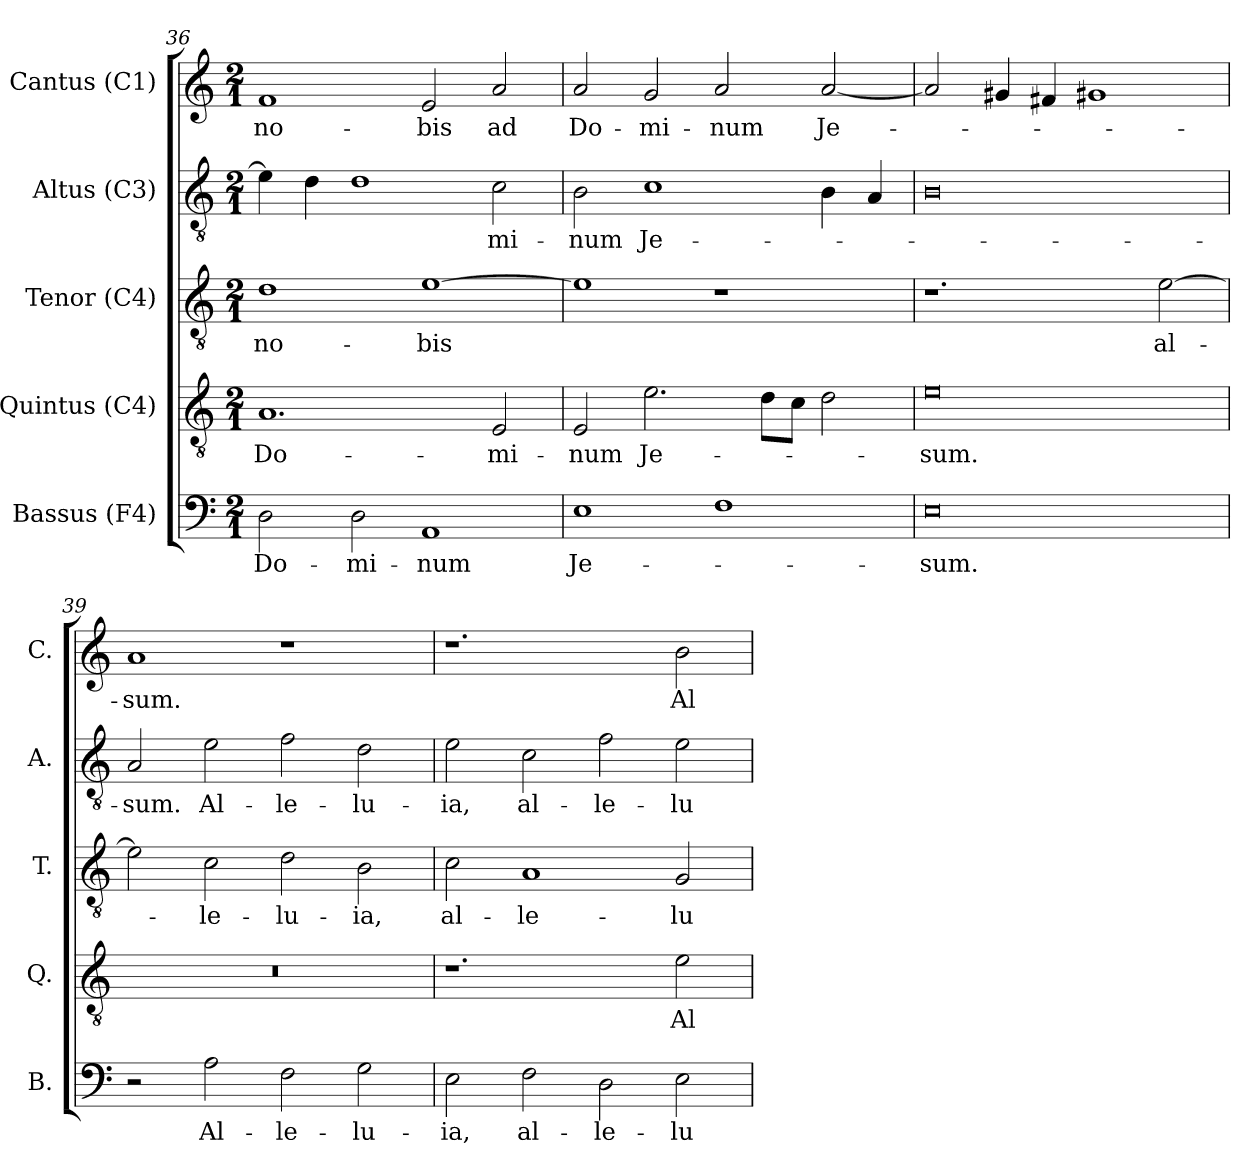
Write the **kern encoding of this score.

**kern	**text	**kern	**text	**kern	**text	**kern	**text	**kern	**text
*part5	*part5	*part4	*part4	*part3	*part3	*part2	*part2	*part1	*part1
*staff5	*staff5	*staff4	*staff4	*staff3	*staff3	*staff2	*staff2	*staff1	*staff1
*I"Bassus (F4)	*	*I"Quintus (C4)	*	*I"Tenor (C4)	*	*I"Altus (C3)	*	*I"Cantus (C1)	*
*I'B.	*	*I'Q.	*	*I'T.	*	*I'A.	*	*I'C.	*
!!LO:PB:g=z
*clefF4	*	*clefGv2	*	*clefGv2	*	*clefGv2	*	*clefG2	*
*	*	*ITrd7c12	*	*ITrd7c12	*	*ITrd7c12	*	*	*
*k[]	*	*k[]	*	*k[]	*	*k[]	*	*k[]	*
*C:	*	*C:	*	*C:	*	*C:	*	*C:	*
*M2/1	*	*M2/1	*	*M2/1	*	*M2/1	*	*M2/1	*
=36	=36	=36	=36	=36	=36	=36	=36	=36	=36
!	!LO:LY:b:color=#000000	!	!	!	!	!	!	!	!
!	!	!	!LO:LY:b:color=#000000	!	!	!	!	!	!
!	!	!	!	!	!LO:LY:b:color=#000000	!	!	!	!
!	!	!	!	!	!	!	!	!	!LO:LY:b:color=#000000
2Di\	Do-	1.AAi	Do-	1Di	no-	4Ei\]	.	1fi	no-
.	.	.	.	.	.	4Di\	.	.	.
!	!LO:LY:b:color=#000000	!	!	!	!	!	!	!	!
2Di\	-mi-	.	.	.	.	1Di	.	.	.
!	!LO:LY:b:color=#000000	!	!	!	!	!	!	!	!
!	!	!	!	!	!LO:LY:b:color=#000000	!	!	!	!
!	!	!	!	!	!	!	!	!	!LO:LY:b:color=#000000
1AAi	-num	.	.	[1Ei	-bis	.	.	2ei/	-bis
!	!	!	!LO:LY:b:color=#000000	!	!	!	!	!	!
!	!	!	!	!	!	!	!LO:LY:b:color=#000000	!	!
!	!	!	!	!	!	!	!	!	!LO:LY:b:color=#000000
.	.	2EEi/	-mi-	.	.	2Ci\	-mi-	2ai/	ad
=37	=37	=37	=37	=37	=37	=37	=37	=37	=37
!	!LO:LY:b:color=#000000	!	!	!	!	!	!	!	!
!	!	!	!LO:LY:b:color=#000000	!	!	!	!	!	!
!	!	!	!	!	!	!	!LO:LY:b:color=#000000	!	!
!	!	!	!	!	!	!	!	!	!LO:LY:b:color=#000000
1Ei	Je-	2EEi/	-num	1Ei]	.	2BBi\	-num	2ai/	Do-
!	!	!	!LO:LY:b:color=#000000	!	!	!	!	!	!
!	!	!	!	!	!	!	!LO:LY:b:color=#000000	!	!
!	!	!	!	!	!	!	!	!	!LO:LY:b:color=#000000
.	.	2.Ei\	Je-	.	.	1Ci	Je-	2gi/	-mi-
!	!	!	!	!	!	!	!	!	!LO:LY:b:color=#000000
1Fi	.	.	.	1r	.	.	.	2ai/	-num
.	.	8Di\L	.	.	.	.	.	.	.
.	.	8Ci\J	.	.	.	.	.	.	.
!	!	!	!	!	!	!	!	!	!LO:LY:b:color=#000000
.	.	2Di\	.	.	.	4BBi\	.	[2ai/	Je-
.	.	.	.	.	.	4AAi/	.	.	.
=38	=38	=38	=38	=38	=38	=38	=38	=38	=38
!	!LO:LY:b:color=#000000	!	!	!	!	!	!	!	!
!	!	!	!LO:LY:b:color=#000000	!	!	!	!	!	!
0Ei	-sum.	0Ei	-sum.	1.r	.	0BBi	.	2ai/]	.
.	.	.	.	.	.	.	.	4g#i/	.
.	.	.	.	.	.	.	.	4f#i/	.
.	.	.	.	.	.	.	.	1g#Xi	.
!	!	!	!	!	!LO:LY:b:color=#000000	!	!	!	!
.	.	.	.	[2Ei\	al-	.	.	.	.
=39	=39	=39	=39	=39	=39	=39	=39	=39	=39
!	!	!LO:N:vis=1	!	!	!	!	!	!	!
!	!	!	!	!	!	!	!LO:LY:b:color=#000000	!	!
!	!	!	!	!	!	!	!	!	!LO:LY:b:color=#000000
2r	.	0r	.	2Ei\]	.	2AAi/	-sum.	1ai	-sum.
!	!LO:LY:b:color=#000000	!	!	!	!	!	!	!	!
!	!	!	!	!	!LO:LY:b:color=#000000	!	!	!	!
!	!	!	!	!	!	!	!LO:LY:b:color=#000000	!	!
2Ai\	Al-	.	.	2Ci\	-le-	2Ei\	Al-	.	.
!	!LO:LY:b:color=#000000	!	!	!	!	!	!	!	!
!	!	!	!	!	!LO:LY:b:color=#000000	!	!	!	!
!	!	!	!	!	!	!	!LO:LY:b:color=#000000	!	!
2Fi\	-le-	.	.	2Di\	-lu-	2Fi\	-le-	1r	.
!	!LO:LY:b:color=#000000	!	!	!	!	!	!	!	!
!	!	!	!	!	!LO:LY:b:color=#000000	!	!	!	!
!	!	!	!	!	!	!	!LO:LY:b:color=#000000	!	!
2Gi\	-lu-	.	.	2BBi\	-ia,	2Di\	-lu-	.	.
!!LO:LB:g=z
=40	=40	=40	=40	=40	=40	=40	=40	=40	=40
!	!LO:LY:b:color=#000000	!	!	!	!	!	!	!	!
!	!	!	!	!	!LO:LY:b:color=#000000	!	!	!	!
!	!	!	!	!	!	!	!LO:LY:b:color=#000000	!	!
2Ei\	-ia,	1.r	.	2Ci\	al-	2Ei\	-ia,	1.r	.
!	!LO:LY:b:color=#000000	!	!	!	!	!	!	!	!
!	!	!	!	!	!LO:LY:b:color=#000000	!	!	!	!
!	!	!	!	!	!	!	!LO:LY:b:color=#000000	!	!
2Fi\	al-	.	.	1AAi	-le-	2Ci\	al-	.	.
!	!LO:LY:b:color=#000000	!	!	!	!	!	!	!	!
!	!	!	!	!	!	!	!LO:LY:b:color=#000000	!	!
2Di\	-le-	.	.	.	.	2Fi\	-le-	.	.
!	!LO:LY:b:color=#000000	!	!	!	!	!	!	!	!
!	!	!	!LO:LY:b:color=#000000	!	!	!	!	!	!
!	!	!	!	!	!LO:LY:b:color=#000000	!	!	!	!
!	!	!	!	!	!	!	!LO:LY:b:color=#000000	!	!
!	!	!	!	!	!	!	!	!	!LO:LY:b:color=#000000
2Ei\	-lu-	2Ei\	Al-	2GGi/	-lu-	2Ei\	-lu-	2bi\	Al-
=	=	=	=	=	=	=	=	=	=
*-	*-	*-	*-	*-	*-	*-	*-	*-	*-
